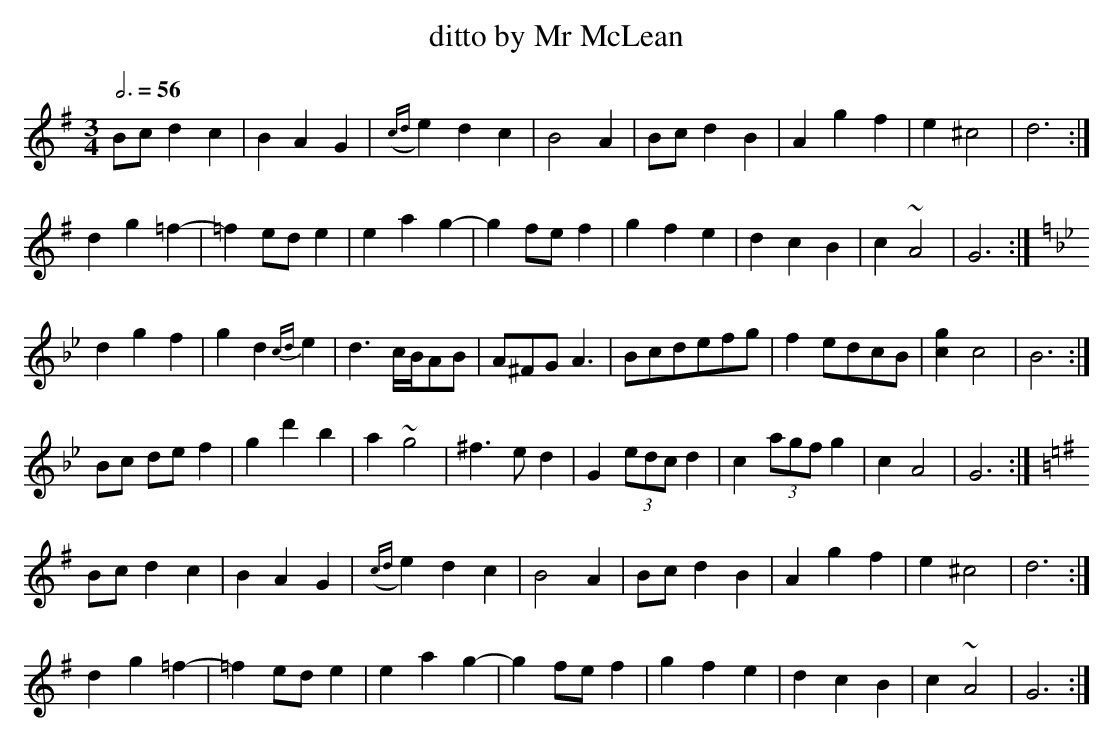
X:1
T:ditto by Mr McLean
M:3/4
L:1/8
Q:3/4=56
K:G
Bc d2 c2 | B2 A2 G2|({cd}e2)d2 c2 |B4    A2|Bc d2 B2|A2 g2 f2|e2 ^c4|d6:|
d2 g2=f2-|=f2 ed e2|     e2 a2 g2-|g2 fe f2|g2 f2 e2|d2 c2 B2|c2 ~A4|G6:|
K:GMin
d2 g2 f2 | g2 d2 {cd}e2|d3   c/B/AB| A^FG A3 |Bcdefg     |f2   edcB  |[c2g2] c4|B6:|
Bc de f2 | g2 d'2    b2|a2 ~g4     |^f3   ed2|G2 (3edc d2|c2 (3agf g2| c2    A4|G6:|
K:G
Bc d2 c2 | B2 A2 G2|({cd}e2)d2 c2 |B4    A2|Bc d2 B2|A2 g2 f2|e2 ^c4|d6:|
d2 g2=f2-|=f2 ed e2|     e2 a2 g2-|g2 fe f2|g2 f2 e2|d2 c2 B2|c2 ~A4|G6:|
